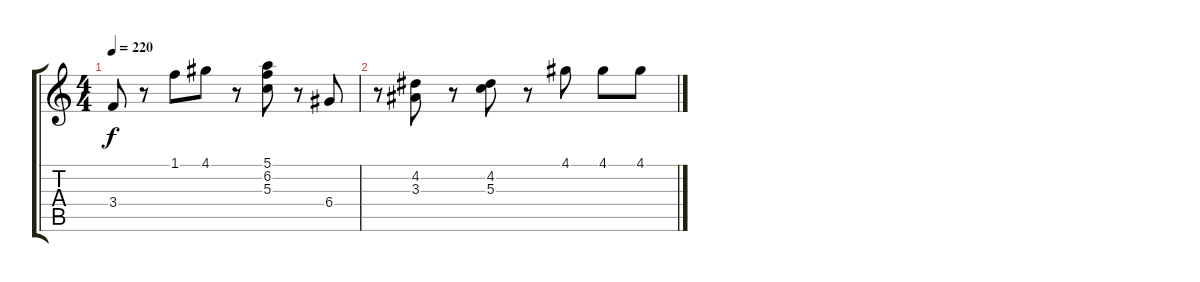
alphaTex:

\track "" {instrument overdrivenguitar}
\staff {score tabs}
\tuning (E4 B3 G3 D3 A2 E2) {hide}
\ts (4 4)
\tempo 220
\clef g2
\ks c
3.4.8{dy f} r.8 1.1.8 4.1.8 r.8 (5.1 6.2 5.3).8 r.8 6.4.8 |
r.8 (4.2 3.3).8 r.8 (4.2 5.3).8 r.8 4.1.8 4.1.8 4.1.8
